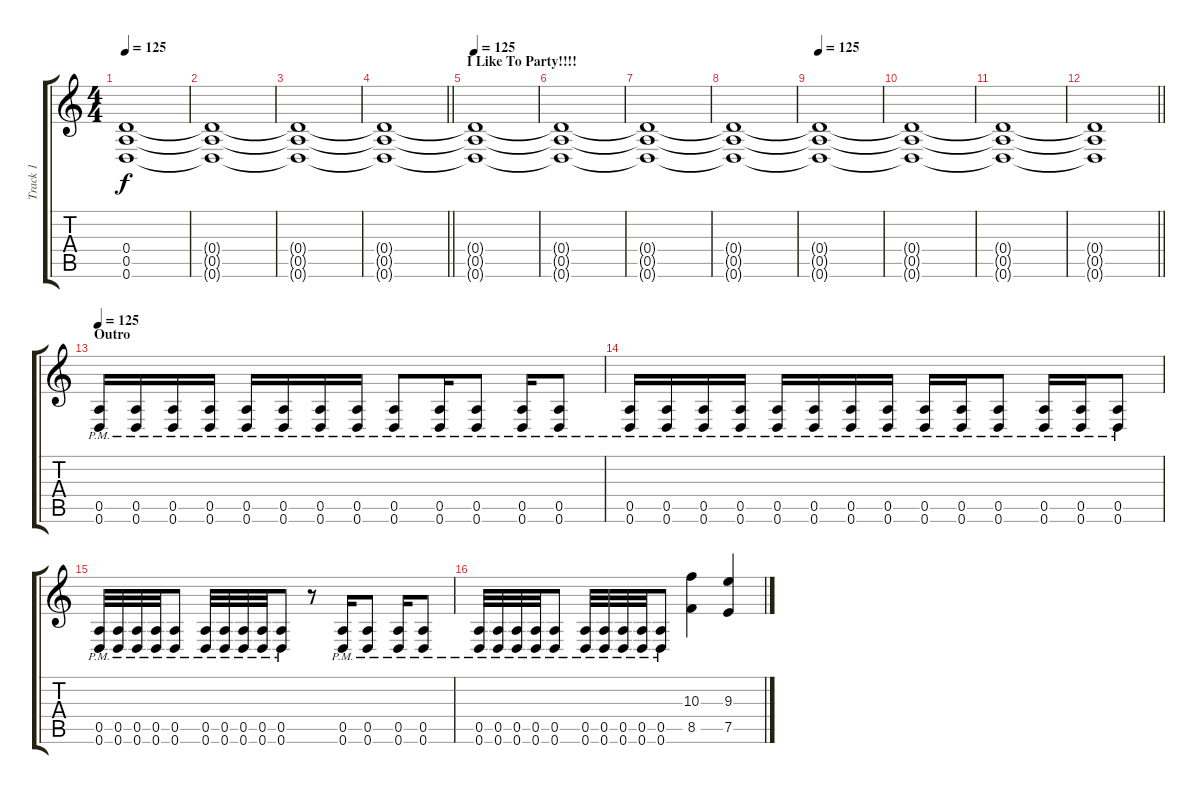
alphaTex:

\track ("Track 1" "Track 1") {instrument distortionguitar}
\staff {score tabs}
\tuning (E4 B3 G3 D3 A2 D2) {hide}
\ts (4 4)
\tempo 125
\clef g2
\ks c
(0.4{t} 0.5{t} 0.6{t}).1{dy f} |
(0.4{t} 0.5{t} 0.6{t}).1 |
(0.4{t} 0.5{t} 0.6{t}).1 |
\barLineRight lightlight
(0.4{t} 0.5{t} 0.6{t}).1 |
\section ("" "I Like To Party!!!!")
\tempo 125
(0.4{t} 0.5{t} 0.6{t}).1{volume 16} |
(0.4{t} 0.5{t} 0.6{t}).1 |
(0.4{t} 0.5{t} 0.6{t}).1 |
(0.4{t} 0.5{t} 0.6{t}).1 |
\tempo 125
(0.4{t} 0.5{t} 0.6{t}).1 |
(0.4{t} 0.5{t} 0.6{t}).1 |
(0.4{t} 0.5{t} 0.6{t}).1 |
\barLineRight lightlight
(0.4{t} 0.5{t} 0.6{t}).1 |
\section ("" "Outro ")
\tempo 125
(0.5{pm} 0.6{pm}).16 (0.5{pm} 0.6{pm}).16 (0.5{pm} 0.6{pm}).16 (0.5{pm} 0.6{pm}).16 (0.5{pm} 0.6{pm}).16 (0.5{pm} 0.6{pm}).16 (0.5{pm} 0.6{pm}).16 (0.5{pm} 0.6{pm}).16 (0.5{pm} 0.6{pm}).8 (0.5{pm} 0.6{pm}).16 (0.5{pm} 0.6{pm}).8 (0.5{pm} 0.6{pm}).16 (0.5{pm} 0.6{pm}).8 |
(0.5{pm} 0.6{pm}).16 (0.5{pm} 0.6{pm}).16 (0.5{pm} 0.6{pm}).16 (0.5{pm} 0.6{pm}).16 (0.5{pm} 0.6{pm}).16 (0.5{pm} 0.6{pm}).16 (0.5{pm} 0.6{pm}).16 (0.5{pm} 0.6{pm}).16 (0.5{pm} 0.6{pm}).16 (0.5{pm} 0.6{pm}).16 (0.5{pm} 0.6{pm}).8 (0.5{pm} 0.6{pm}).16 (0.5{pm} 0.6{pm}).16 (0.5{pm} 0.6{pm}).8 |
(0.5{pm} 0.6{pm}).32 (0.5{pm} 0.6{pm}).32 (0.5{pm} 0.6{pm}).32 (0.5{pm} 0.6{pm}).32 (0.5{pm} 0.6{pm}).8 (0.5{pm} 0.6{pm}).32 (0.5{pm} 0.6{pm}).32 (0.5{pm} 0.6{pm}).32 (0.5{pm} 0.6{pm}).32 (0.5{pm} 0.6{pm}).8 r.8 (0.5{pm} 0.6{pm}).16 (0.5{pm} 0.6{pm}).8 (0.5{pm} 0.6{pm}).16 (0.5{pm} 0.6{pm}).8 |
(0.5{pm} 0.6{pm}).32 (0.5{pm} 0.6{pm}).32 (0.5{pm} 0.6{pm}).32 (0.5{pm} 0.6{pm}).32 (0.5{pm} 0.6{pm}).8 (0.5{pm} 0.6{pm}).32 (0.5{pm} 0.6{pm}).32 (0.5{pm} 0.6{pm}).32 (0.5{pm} 0.6{pm}).32 (0.5{pm} 0.6{pm}).8 (10.3 8.5).4 (9.3 7.5).4
